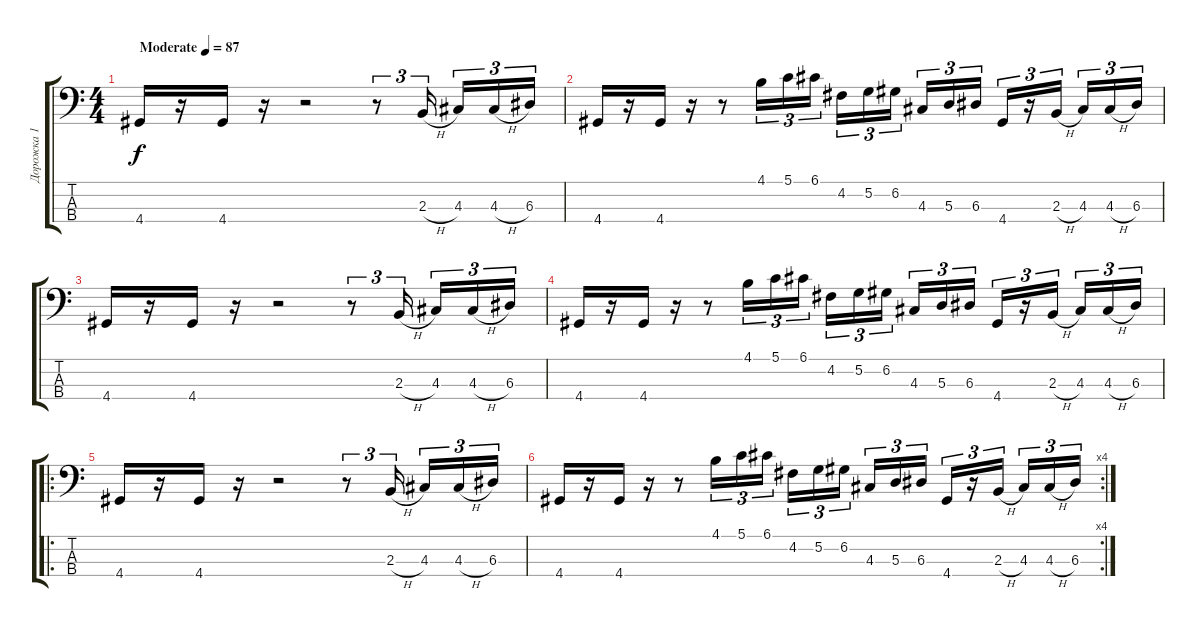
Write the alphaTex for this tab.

\track ("Дорожка 1" "Дорожка 1") {instrument electricbasspick}
\staff {score tabs}
\tuning (G2 D2 A1 E1) {hide}
\ts (4 4)
\tempo (87 "Moderate")
\clef f4
\ks c
4.4.16{dy f instrument electricbasspick} r.16 4.4.16 r.16 r.2 r.8{tu (3 2)} 2.3{h}.16{tu (3 2) beam splitsecondary} 4.3.16{tu (3 2)} 4.3{h}.16{tu (3 2)} 6.3.16{tu (3 2)} |
4.4.16 r.16 4.4.16 r.16 r.8 4.1.16{tu (3 2)} 5.1.16{tu (3 2)} 6.1.16{tu (3 2)} 4.2.16{tu (3 2)} 5.2.16{tu (3 2)} 6.2.16{tu (3 2) beam splitsecondary} 4.3.16{tu (3 2)} 5.3.16{tu (3 2)} 6.3.16{tu (3 2)} 4.4.16{tu (3 2)} r.16{tu (3 2)} 2.3{h}.16{tu (3 2) beam splitsecondary} 4.3.16{tu (3 2)} 4.3{h}.16{tu (3 2)} 6.3.16{tu (3 2)} |
4.4.16 r.16 4.4.16 r.16 r.2 r.8{tu (3 2)} 2.3{h}.16{tu (3 2) beam splitsecondary} 4.3.16{tu (3 2)} 4.3{h}.16{tu (3 2)} 6.3.16{tu (3 2)} |
4.4.16 r.16 4.4.16 r.16 r.8 4.1.16{tu (3 2)} 5.1.16{tu (3 2)} 6.1.16{tu (3 2)} 4.2.16{tu (3 2)} 5.2.16{tu (3 2)} 6.2.16{tu (3 2) beam splitsecondary} 4.3.16{tu (3 2)} 5.3.16{tu (3 2)} 6.3.16{tu (3 2)} 4.4.16{tu (3 2)} r.16{tu (3 2)} 2.3{h}.16{tu (3 2) beam splitsecondary} 4.3.16{tu (3 2)} 4.3{h}.16{tu (3 2)} 6.3.16{tu (3 2)} |
\ro
4.4.16 r.16 4.4.16 r.16 r.2 r.8{tu (3 2)} 2.3{h}.16{tu (3 2) beam splitsecondary} 4.3.16{tu (3 2)} 4.3{h}.16{tu (3 2)} 6.3.16{tu (3 2)} |
\rc 4
4.4.16 r.16 4.4.16 r.16 r.8 4.1.16{tu (3 2)} 5.1.16{tu (3 2)} 6.1.16{tu (3 2)} 4.2.16{tu (3 2)} 5.2.16{tu (3 2)} 6.2.16{tu (3 2) beam splitsecondary} 4.3.16{tu (3 2)} 5.3.16{tu (3 2)} 6.3.16{tu (3 2)} 4.4.16{tu (3 2)} r.16{tu (3 2)} 2.3{h}.16{tu (3 2) beam splitsecondary} 4.3.16{tu (3 2)} 4.3{h}.16{tu (3 2)} 6.3.16{tu (3 2)}
